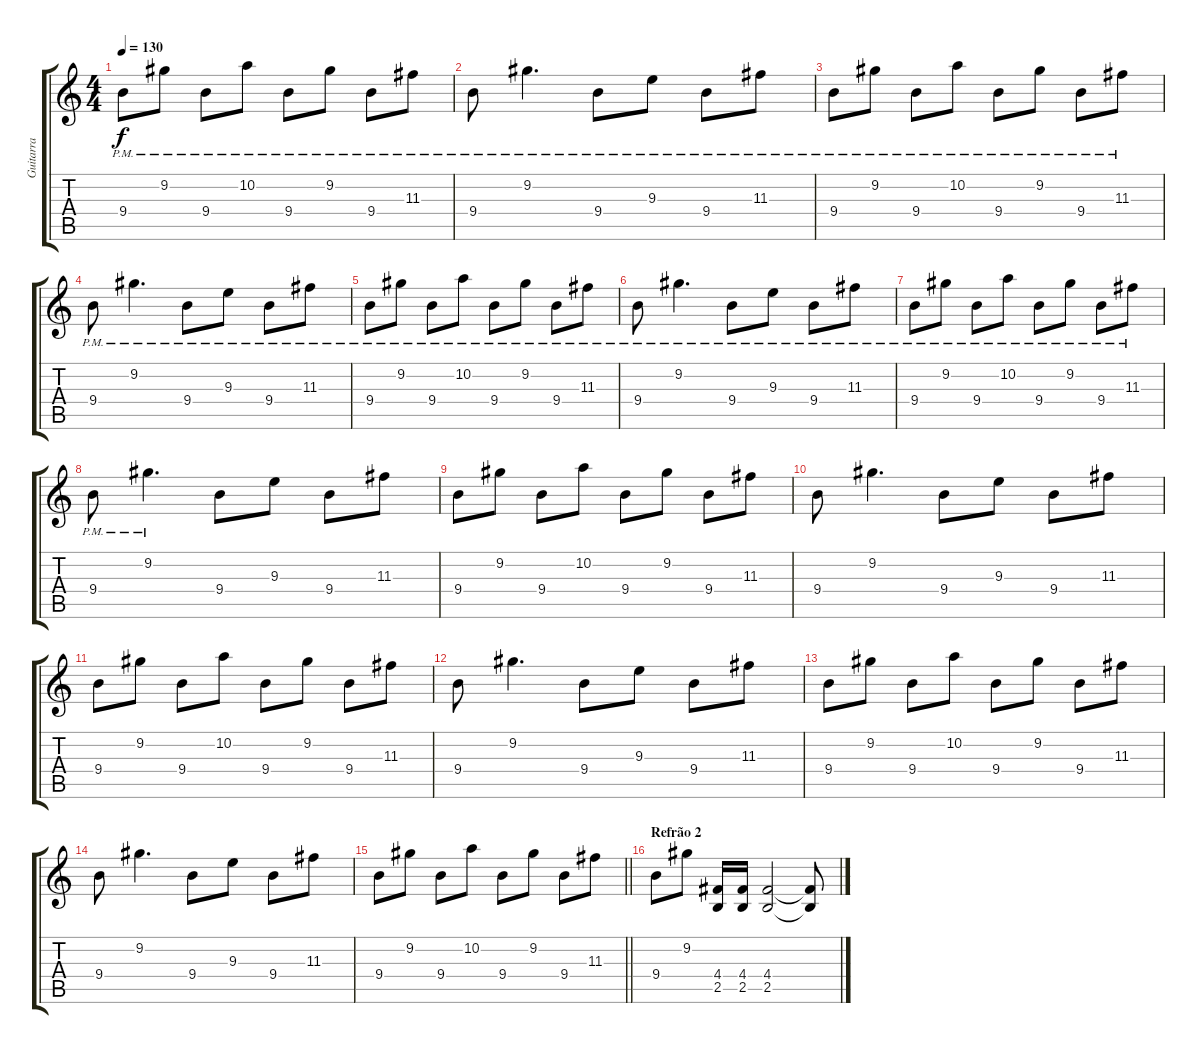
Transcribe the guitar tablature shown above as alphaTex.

\track ("Guitarra" "Guitarra") {instrument overdrivenguitar}
\staff {score tabs}
\tuning (E4 B3 G3 D3 A2 E2) {hide}
\ts (4 4)
\tempo 130
\clef g2
\ks c
9.4{pm}.8{dy f} 9.2{pm}.8 9.4{pm}.8 10.2{pm}.8 9.4{pm}.8 9.2{pm}.8 9.4{pm}.8 11.3{pm}.8 |
9.4{pm}.8 9.2{pm}.4{d} 9.4{pm}.8 9.3{pm}.8 9.4{pm}.8 11.3{pm}.8 |
9.4{pm}.8 9.2{pm}.8 9.4{pm}.8 10.2{pm}.8 9.4{pm}.8 9.2{pm}.8 9.4{pm}.8 11.3{pm}.8 |
9.4{pm}.8 9.2{pm}.4{d} 9.4{pm}.8 9.3{pm}.8 9.4{pm}.8 11.3{pm}.8 |
9.4{pm}.8 9.2{pm}.8 9.4{pm}.8 10.2{pm}.8 9.4{pm}.8 9.2{pm}.8 9.4{pm}.8 11.3{pm}.8 |
9.4{pm}.8 9.2{pm}.4{d} 9.4{pm}.8 9.3{pm}.8 9.4{pm}.8 11.3{pm}.8 |
9.4{pm}.8 9.2{pm}.8 9.4{pm}.8 10.2{pm}.8 9.4{pm}.8 9.2{pm}.8 9.4{pm}.8 11.3{pm}.8 |
9.4{pm}.8 9.2{pm}.4{d} 9.4.8 9.3.8 9.4.8 11.3.8 |
9.4.8 9.2.8 9.4.8 10.2.8 9.4.8 9.2.8 9.4.8 11.3.8 |
9.4.8 9.2.4{d} 9.4.8 9.3.8 9.4.8 11.3.8 |
9.4.8 9.2.8 9.4.8 10.2.8 9.4.8 9.2.8 9.4.8 11.3.8 |
9.4.8 9.2.4{d} 9.4.8 9.3.8 9.4.8 11.3.8 |
9.4.8 9.2.8 9.4.8 10.2.8 9.4.8 9.2.8 9.4.8 11.3.8 |
9.4.8 9.2.4{d} 9.4.8 9.3.8 9.4.8 11.3.8 |
\barLineRight lightlight
9.4.8 9.2.8 9.4.8 10.2.8 9.4.8 9.2.8 9.4.8 11.3.8 |
\section ("" "Refrão 2")
9.4.8 9.2.8 (4.4 2.5).16 (4.4 2.5).16 (4.4 2.5).2 (4.4{t} 2.5{t}).8
